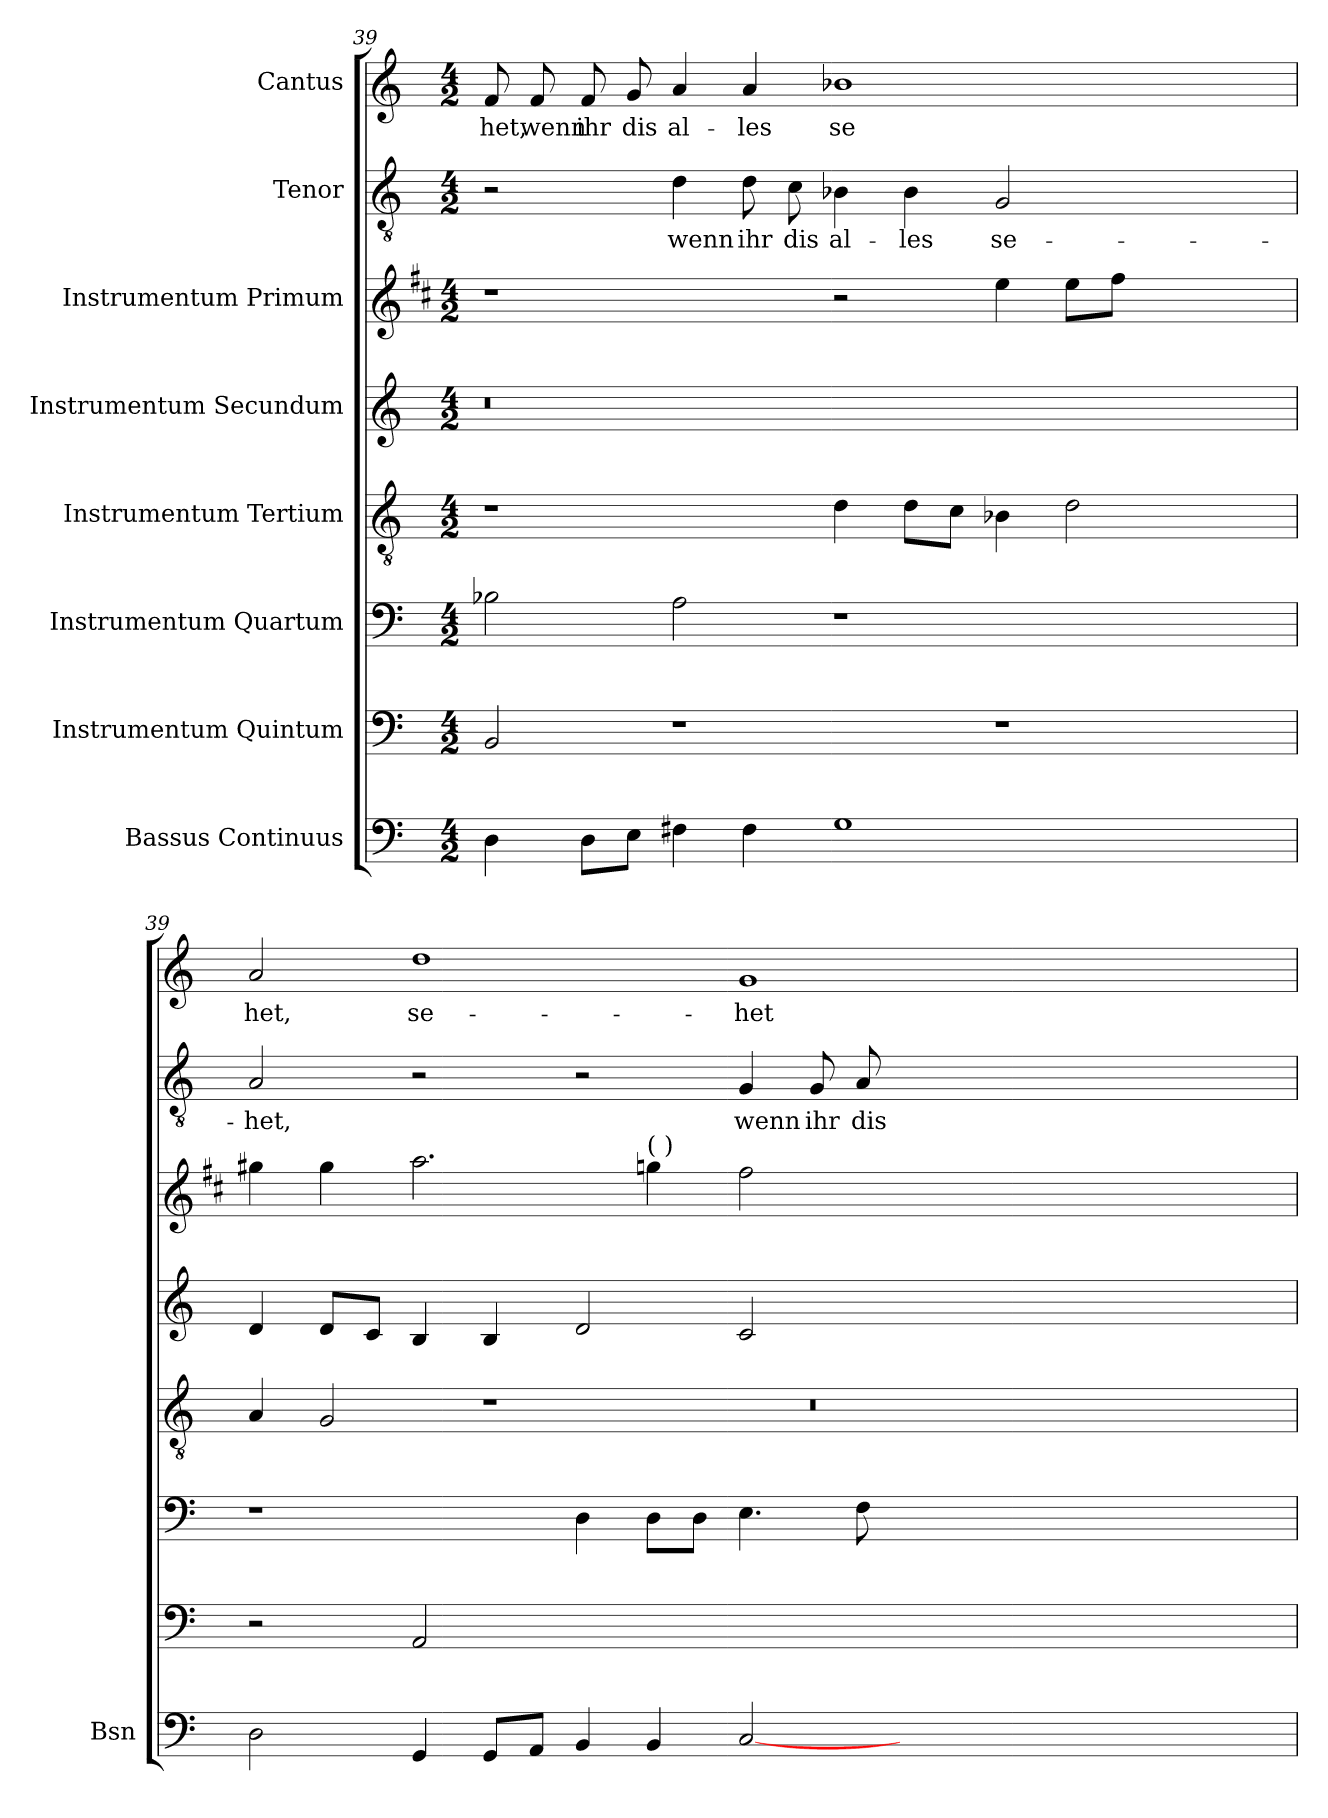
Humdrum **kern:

**kern	**kern	**kern	**kern	**kern	**kern	**kern	**text	**kern	**text
*part8	*part7	*part6	*part5	*part4	*part3	*part2	*part2	*part1	*part1
*staff8	*staff7	*staff6	*staff5	*staff4	*staff3	*staff2	*staff2	*staff1	*staff1
*I"Bassus Continuus	*I"Instrumentum Quintum	*I"Instrumentum Quartum	*I"Instrumentum Tertium	*I"Instrumentum Secundum	*I"Instrumentum Primum	*I"Tenor	*	*I"Cantus	*
*I'Bsn	*	*	*	*	*	*	*	*	*
!!LO:LB:g=z
*clefF4	*clefF4	*clefF4	*clefGv2	*clefG2	*clefG2	*clefGv2	*	*clefG2	*
*	*	*	*	*	*ITrd1c2	*	*	*	*
*k[]	*k[]	*k[]	*k[]	*k[]	*k[]	*k[]	*	*k[]	*
*C:	*C:	*C:	*C:	*C:	*C:	*C:	*	*C:	*
*M4/2	*M4/2	*M4/2	*M4/2	*M4/2	*M4/2	*M4/2	*	*M4/2	*
=39	=39	=39	=39	=39	=39	=39	=39	=39	=39
!	!	!	!	!	!	!	!	!	!LO:LY:b
4D	2BB	2B-X	1r	0r	1r	2r	.	8f	het,
!	!	!	!	!	!	!	!	!	!LO:LY:b
.	.	.	.	.	.	.	.	8f	wenn
!	!	!	!	!	!	!	!	!	!LO:LY:b
8DL	.	.	.	.	.	.	.	8f	ihr
!	!	!	!	!	!	!	!	!	!LO:LY:b
8EJ	.	.	.	.	.	.	.	8g	dis
!	!	!	!	!	!	!	!LO:LY:b	!	!LO:LY:b
4F#X	1r	2A	.	.	.	4d	wenn	4a	al-
!	!	!	!	!	!	!	!LO:LY:b	!	!LO:LY:b
4F#	.	.	.	.	.	8d	ihr	4a	-les
!	!	!	!	!	!	!	!LO:LY:b	!	!
.	.	.	.	.	.	8c	dis	.	.
!	!	!	!	!	!	!	!LO:LY:b	!	!LO:LY:b
1G	.	1r	4d	.	2r	4B-X	al-	1b-X	se
!	!	!	!	!	!	!	!LO:LY:b	!	!
.	.	.	8dL	.	.	4B-	-les	.	.
.	.	.	8cJ	.	.	.	.	.	.
!	!	!	!	!	!	!	!LO:LY:b	!	!
.	1r	.	4B-X	.	4dd	2G	se-	.	.
.	.	.	2d	.	8ddL	.	.	.	.
.	.	.	.	.	8eeJ	.	.	.	.
2ryy	.	2ryy	.	2ryy	2ryy	2ryy	.	2ryy	.
.	.	.	4ryy	.	.	.	.	.	.
=39A	=39A	=39A	=39A	=39A	=39A	=39A	=39A	=39A	=39A
!	!	!	!	!	!	!	!LO:LY:b	!	!LO:LY:b
2D	2r	1r	4A	4d	4ff#X	2A	-het,	2a	het,
.	.	.	2G	8dL	4ff#	.	.	.	.
.	.	.	.	8cJ	.	.	.	.	.
!	!	!	!	!	!	!	!	!	!LO:LY:b
4GG	2AA	.	.	4B	2.gg	2r	.	1dd	se-
8GGL	.	.	1r	4B	.	.	.	.	.
8AAJ	.	.	.	.	.	.	.	.	.
4BB	0ryy	4D	.	2d	.	2r	.	.	.
!	!	!	!	!	!LO:TX:a:t=(  )	!	!	!	!
4BB	.	8DL	.	.	4ff	.	.	.	.
.	.	8DJ	.	.	.	.	.	.	.
!	!	!	!	!	!	!	!LO:LY:b	!	!LO:LY:b
[2C	.	4.E	.	2c	2ee	4G	wenn	1g	-het
!	!	!	!	!	!	!	!LO:LY:b	!	!
.	.	.	0r	.	.	8G	ihr	.	.
!	!	!	!	!	!	!	!LO:LY:b	!	!
.	.	8F	.	.	.	8A	dis	.	.
1..ryy	.	1..ryy	.	1..ryy	1..ryy	1..ryy	.	.	.
.	.	.	.	.	.	.	.	1ryy	.
.	2.ryy	.	.	.	.	.	.	.	.
.	.	.	.	.	.	.	.	4ryy	.
=	=	=	=	=	=	=	=	=	=
*-	*-	*-	*-	*-	*-	*-	*-	*-	*-
